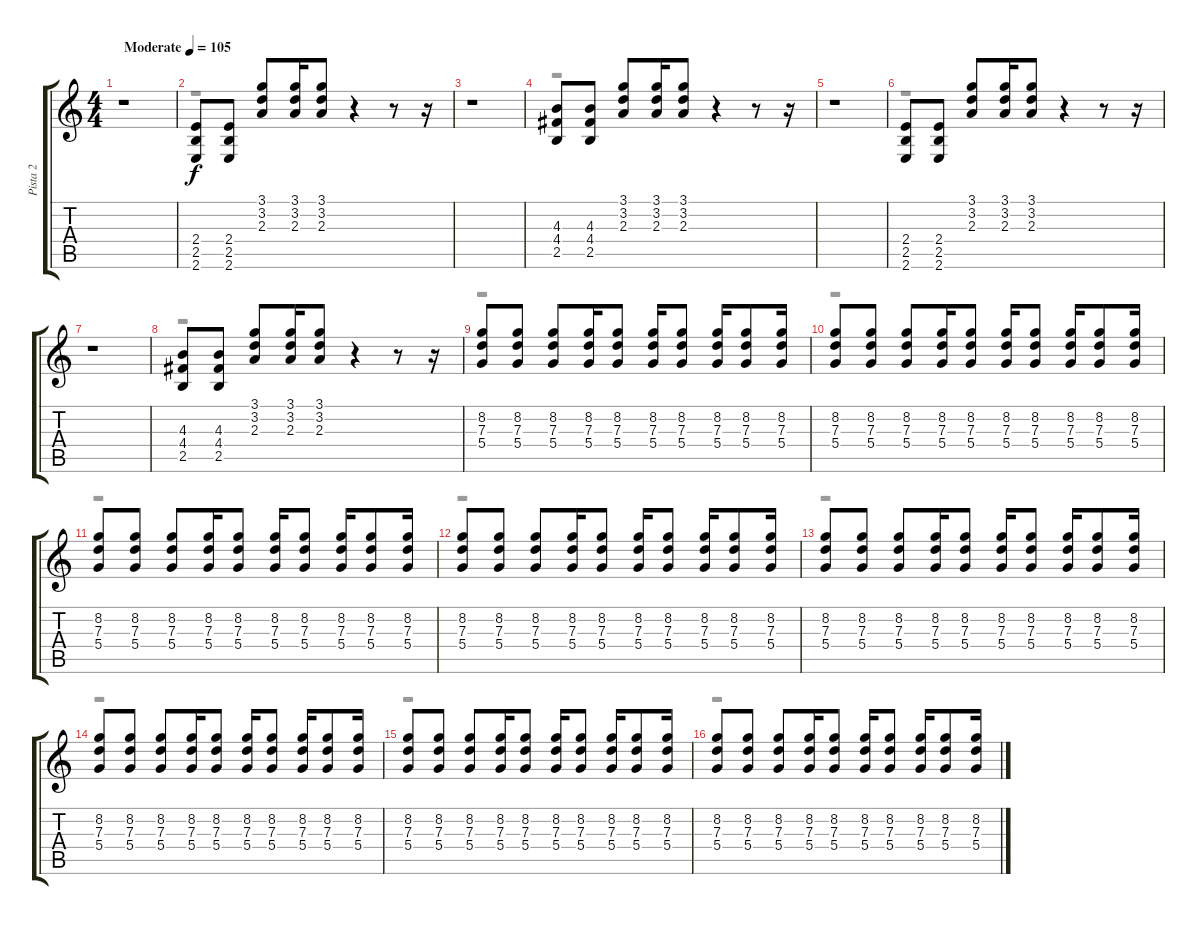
\track ("Pista 2" "Pista 2") {instrument overdrivenguitar}
\staff {score tabs}
\tuning (E4 B3 G3 D3 A2 D2) {hide}
\voice
\ts (4 4)
\tempo (105 "Moderate")
\clef g2
\ks c
r.1{dy f instrument overdrivenguitar} |
(2.4 2.5 2.6).8 (2.4 2.5 2.6).8 (3.1 3.2 2.3).8 (3.1 3.2 2.3).16 (3.1 3.2 2.3).8 r.4 r.8 r.16 |
r.1 |
(4.3 4.4 2.5).8 (4.3 4.4 2.5).8 (3.1 3.2 2.3).8 (3.1 3.2 2.3).16 (3.1 3.2 2.3).8 r.4 r.8 r.16 |
r.1 |
(2.4 2.5 2.6).8 (2.4 2.5 2.6).8 (3.1 3.2 2.3).8 (3.1 3.2 2.3).16 (3.1 3.2 2.3).8 r.4 r.8 r.16 |
r.1 |
(4.3 4.4 2.5).8 (4.3 4.4 2.5).8 (3.1 3.2 2.3).8 (3.1 3.2 2.3).16 (3.1 3.2 2.3).8 r.4 r.8 r.16 |
(8.2 7.3 5.4).8 (8.2 7.3 5.4).8 (8.2 7.3 5.4).8 (8.2 7.3 5.4).16 (8.2 7.3 5.4).8 (8.2 7.3 5.4).16 (8.2 7.3 5.4).8 (8.2 7.3 5.4).16 (8.2 7.3 5.4).8 (8.2 7.3 5.4).16 |
(8.2 7.3 5.4).8 (8.2 7.3 5.4).8 (8.2 7.3 5.4).8 (8.2 7.3 5.4).16 (8.2 7.3 5.4).8 (8.2 7.3 5.4).16 (8.2 7.3 5.4).8 (8.2 7.3 5.4).16 (8.2 7.3 5.4).8 (8.2 7.3 5.4).16 |
(8.2 7.3 5.4).8 (8.2 7.3 5.4).8 (8.2 7.3 5.4).8 (8.2 7.3 5.4).16 (8.2 7.3 5.4).8 (8.2 7.3 5.4).16 (8.2 7.3 5.4).8 (8.2 7.3 5.4).16 (8.2 7.3 5.4).8 (8.2 7.3 5.4).16 |
(8.2 7.3 5.4).8 (8.2 7.3 5.4).8 (8.2 7.3 5.4).8 (8.2 7.3 5.4).16 (8.2 7.3 5.4).8 (8.2 7.3 5.4).16 (8.2 7.3 5.4).8 (8.2 7.3 5.4).16 (8.2 7.3 5.4).8 (8.2 7.3 5.4).16 |
(8.2 7.3 5.4).8 (8.2 7.3 5.4).8 (8.2 7.3 5.4).8 (8.2 7.3 5.4).16 (8.2 7.3 5.4).8 (8.2 7.3 5.4).16 (8.2 7.3 5.4).8 (8.2 7.3 5.4).16 (8.2 7.3 5.4).8 (8.2 7.3 5.4).16 |
(8.2 7.3 5.4).8 (8.2 7.3 5.4).8 (8.2 7.3 5.4).8 (8.2 7.3 5.4).16 (8.2 7.3 5.4).8 (8.2 7.3 5.4).16 (8.2 7.3 5.4).8 (8.2 7.3 5.4).16 (8.2 7.3 5.4).8 (8.2 7.3 5.4).16 |
(8.2 7.3 5.4).8 (8.2 7.3 5.4).8 (8.2 7.3 5.4).8 (8.2 7.3 5.4).16 (8.2 7.3 5.4).8 (8.2 7.3 5.4).16 (8.2 7.3 5.4).8 (8.2 7.3 5.4).16 (8.2 7.3 5.4).8 (8.2 7.3 5.4).16 |
(8.2 7.3 5.4).8 (8.2 7.3 5.4).8 (8.2 7.3 5.4).8 (8.2 7.3 5.4).16 (8.2 7.3 5.4).8 (8.2 7.3 5.4).16 (8.2 7.3 5.4).8 (8.2 7.3 5.4).16 (8.2 7.3 5.4).8 (8.2 7.3 5.4).16
\voice
\clef g2
\ottava regular
\simile none
\ks c
r.1{dy f} |
r.1 |
r.1 |
r.1 |
r.1 |
r.1 |
r.1 |
r.1 |
r.1 |
r.1 |
r.1 |
r.1 |
r.1 |
r.1 |
r.1 |
r.1
